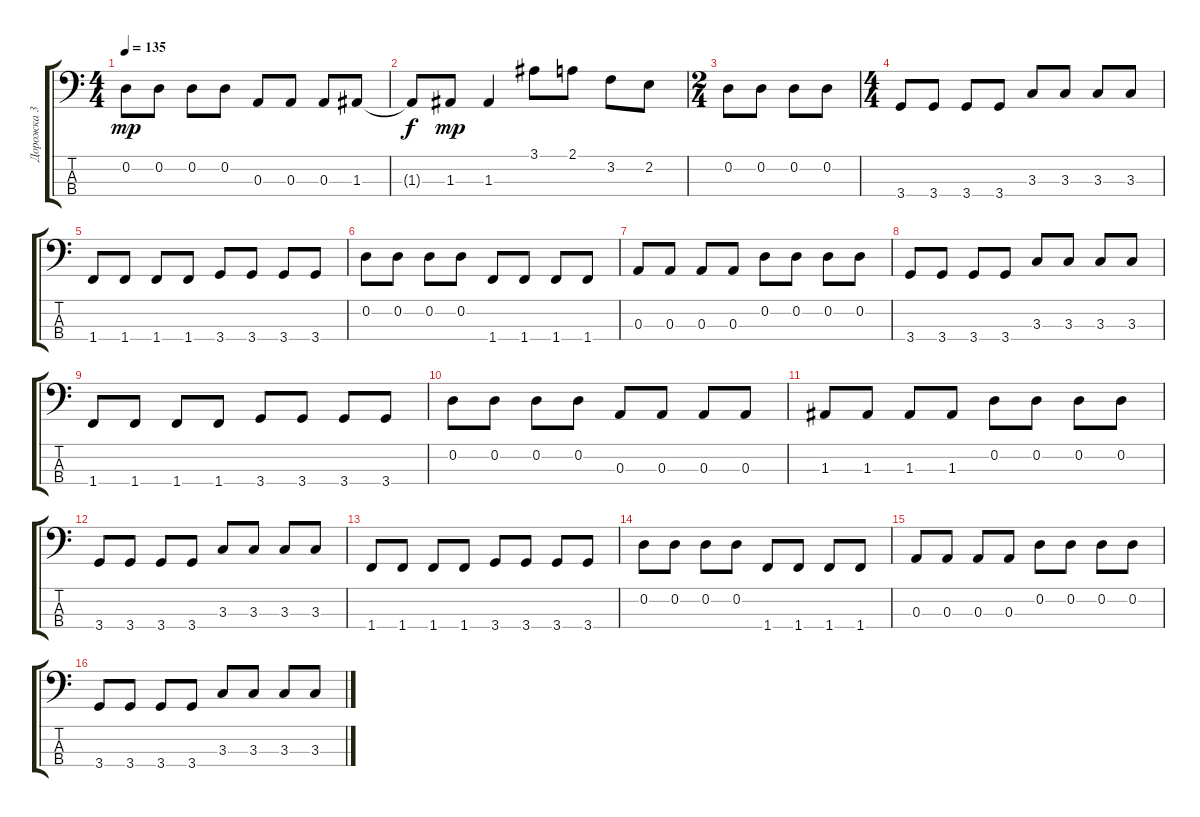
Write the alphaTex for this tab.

\track ("Дорожка 3" "Дорожка 3") {instrument electricbassfinger}
\staff {score tabs}
\tuning (G2 D2 A1 E1) {hide}
\ts (4 4)
\tempo 135
\clef f4
\ks c
0.2.8{dy mp} 0.2.8 0.2.8 0.2.8 0.3.8 0.3.8 0.3.8 1.3.8 |
1.3{t}.8{dy f} 1.3.8{dy mp} 1.3.4 3.1.8 2.1.8 3.2.8 2.2.8 |
\ts (2 4)
0.2.8 0.2.8 0.2.8 0.2.8 |
\ts (4 4)
3.4.8 3.4.8 3.4.8 3.4.8 3.3.8 3.3.8 3.3.8 3.3.8 |
1.4.8 1.4.8 1.4.8 1.4.8 3.4.8 3.4.8 3.4.8 3.4.8 |
0.2.8 0.2.8 0.2.8 0.2.8 1.4.8 1.4.8 1.4.8 1.4.8 |
0.3.8 0.3.8 0.3.8 0.3.8 0.2.8 0.2.8 0.2.8 0.2.8 |
3.4.8 3.4.8 3.4.8 3.4.8 3.3.8 3.3.8 3.3.8 3.3.8 |
1.4.8 1.4.8 1.4.8 1.4.8 3.4.8 3.4.8 3.4.8 3.4.8 |
0.2.8 0.2.8 0.2.8 0.2.8 0.3.8 0.3.8 0.3.8 0.3.8 |
1.3.8 1.3.8 1.3.8 1.3.8 0.2.8 0.2.8 0.2.8 0.2.8 |
3.4.8 3.4.8 3.4.8 3.4.8 3.3.8 3.3.8 3.3.8 3.3.8 |
1.4.8 1.4.8 1.4.8 1.4.8 3.4.8 3.4.8 3.4.8 3.4.8 |
0.2.8 0.2.8 0.2.8 0.2.8 1.4.8 1.4.8 1.4.8 1.4.8 |
0.3.8 0.3.8 0.3.8 0.3.8 0.2.8 0.2.8 0.2.8 0.2.8 |
3.4.8 3.4.8 3.4.8 3.4.8 3.3.8 3.3.8 3.3.8 3.3.8
